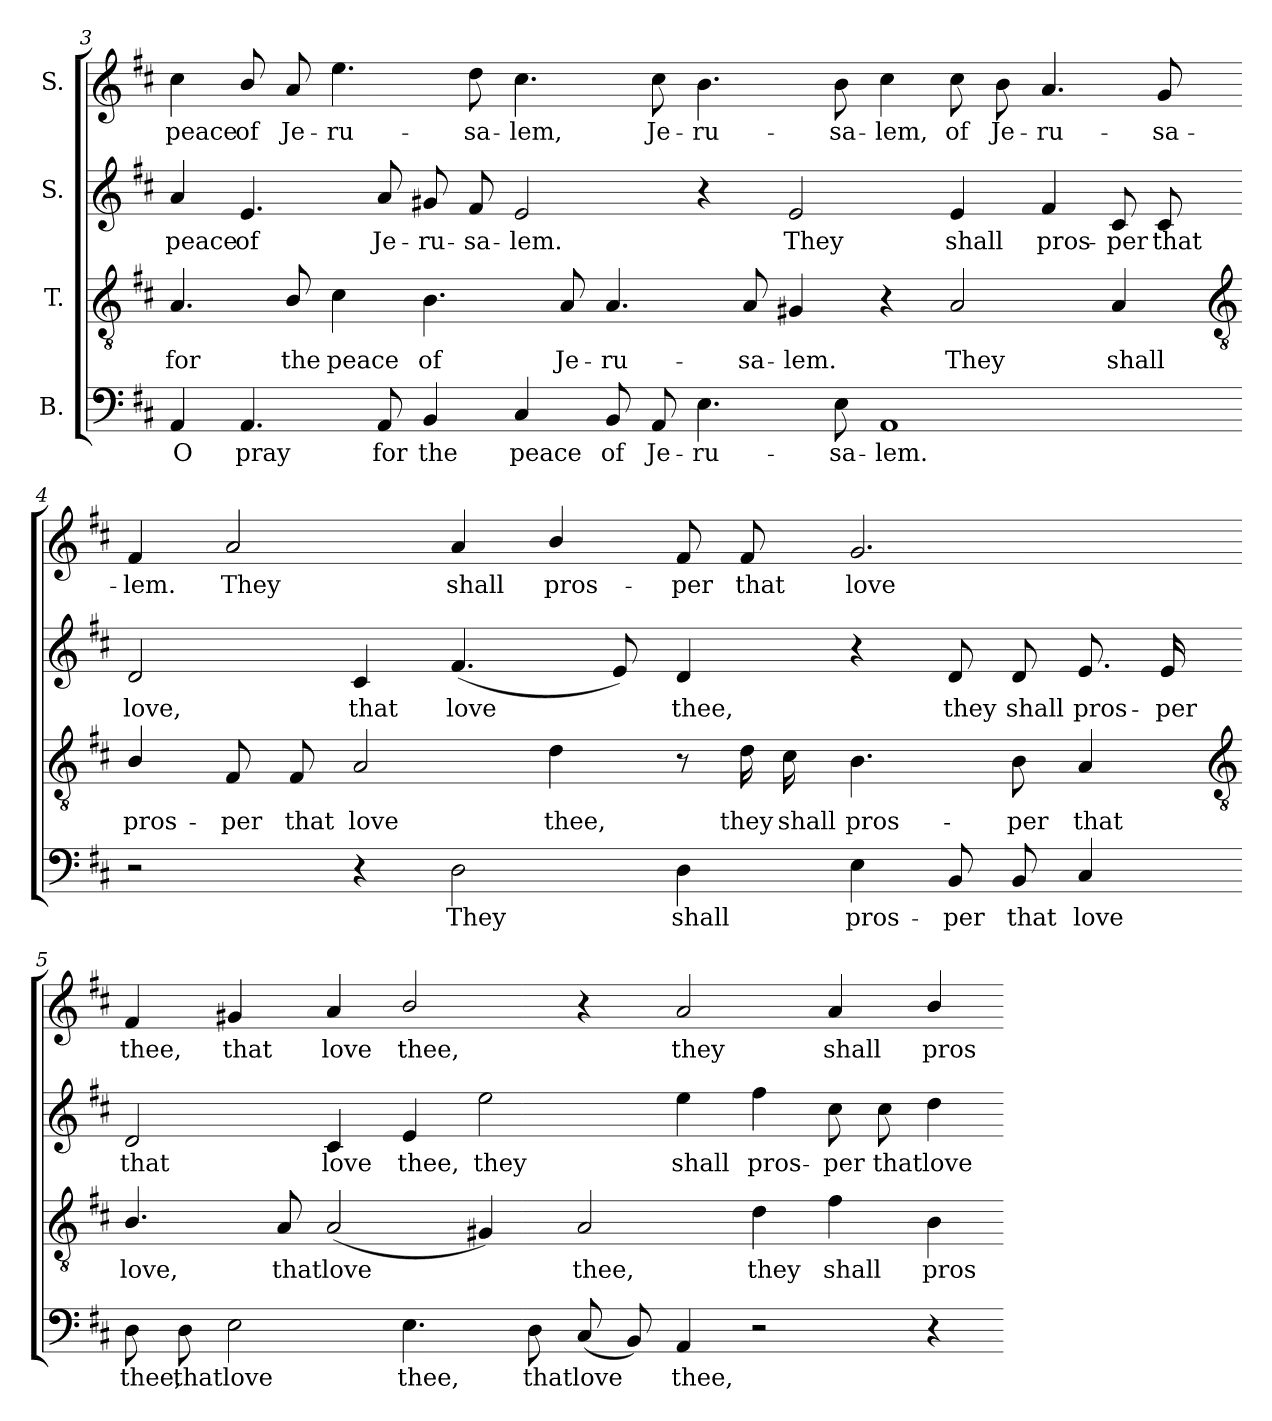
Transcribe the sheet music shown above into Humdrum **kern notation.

**kern	**text	**kern	**text	**kern	**text	**kern	**text
*part4	*part4	*part3	*part3	*part2	*part2	*part1	*part1
*staff4	*staff4	*staff3	*staff3	*staff2	*staff2	*staff1	*staff1
*I"B.	*	*I"T.	*	*I"S.	*	*I"S.	*
!!LO:LB:g=z
*clefF4	*	*clefGv2	*	*clefG2	*	*clefG2	*
*k[f#c#]	*	*k[f#c#]	*	*k[f#c#]	*	*k[f#c#]	*
*D:	*	*D:	*	*D:	*	*D:	*
=3	=3	=3	=3	=3	=3	=3	=3
!	!LO:LY:b	!	!LO:LY:b	!	!LO:LY:b	!	!LO:LY:b
4AA	O	4.A	for	4a	peace	4cc#	peace
!	!LO:LY:b	!	!	!	!LO:LY:b	!	!LO:LY:b
4.AA	pray	.	.	4.e	of	8b/	of
!	!	!	!LO:LY:b	!	!	!	!LO:LY:b
.	.	8B/	the	.	.	8a	Je-
!	!	!	!LO:LY:b	!	!	!	!LO:LY:b
.	.	4c#	peace	.	.	4.ee	-ru-
!	!LO:LY:b	!	!	!	!LO:LY:b	!	!
8AA	for	.	.	8a	Je-	.	.
!	!LO:LY:b	!	!LO:LY:b	!	!LO:LY:b	!	!
4BB	the	4.B	of	8g#X	-ru-	.	.
!	!	!	!	!	!LO:LY:b	!	!LO:LY:b
.	.	.	.	8f#	-sa-	8dd	-sa-
!	!LO:LY:b	!	!	!	!LO:LY:b	!	!LO:LY:b
4C#	peace	.	.	2e	-lem.	4.cc#	-lem,
!	!	!	!LO:LY:b	!	!	!	!
.	.	8A	Je-	.	.	.	.
!	!LO:LY:b	!	!LO:LY:b	!	!	!	!
8BB	of	4.A	-ru-	.	.	.	.
!	!LO:LY:b	!	!	!	!	!	!LO:LY:b
8AA	Je-	.	.	.	.	8cc#	Je-
!	!LO:LY:b	!	!	!	!	!	!LO:LY:b
4.E	-ru-	.	.	4r	.	4.b	-ru-
!	!	!	!LO:LY:b	!	!	!	!
.	.	8A	-sa-	.	.	.	.
!	!	!	!LO:LY:b	!	!LO:LY:b	!	!
.	.	4G#X	-lem.	2e	They	.	.
!	!LO:LY:b	!	!	!	!	!	!LO:LY:b
8E	-sa-	.	.	.	.	8b	-sa-
!	!LO:LY:b	!	!	!	!	!	!LO:LY:b
1AA	-lem.	4r	.	.	.	4cc#	-lem,
!	!	!	!LO:LY:b	!	!LO:LY:b	!	!LO:LY:b
.	.	2A	They	4e	shall	8cc#	of
!	!	!	!	!	!	!	!LO:LY:b
.	.	.	.	.	.	8b	Je-
!	!	!	!	!	!LO:LY:b	!	!LO:LY:b
.	.	.	.	4f#	pros-	4.a	-ru-
!	!	!	!LO:LY:b	!	!LO:LY:b	!	!
.	.	4A	shall	8c#	-per	.	.
!	!	!	!	!	!LO:LY:b	!	!LO:LY:b
.	.	.	.	8c#	that	8g	-sa-
!!LO:LB:g=z
=4-	=4-	=4-	=4-	=4-	=4-	=4-	=4-
*	*	*clefGv2	*	*	*	*	*
!	!	!	!LO:LY:b	!	!LO:LY:b	!	!LO:LY:b
2r	.	4B/	pros-	2d	love,	4f#	-lem.
!	!	!	!LO:LY:b	!	!	!	!LO:LY:b
.	.	8F#	-per	.	.	2a	They
!	!	!	!LO:LY:b	!	!	!	!
.	.	8F#	that	.	.	.	.
!	!	!	!LO:LY:b	!	!LO:LY:b	!	!
4r	.	2A	love	4c#	that	.	.
!	!LO:LY:b	!	!	!	!LO:LY:b	!	!LO:LY:b
2D	They	.	.	(<4.f#	love	4a	shall
!	!	!	!LO:LY:b	!	!	!	!LO:LY:b
.	.	4d	thee,	.	.	4b/	pros-
.	.	.	.	8e)	.	.	.
!	!LO:LY:b	!	!	!	!LO:LY:b	!	!LO:LY:b
4D	shall	8r	.	4d	thee,	8f#	-per
!	!	!	!LO:LY:b	!	!	!	!LO:LY:b
.	.	16d	they	.	.	8f#	that
!	!	!	!LO:LY:b	!	!	!	!
.	.	16c#	shall	.	.	.	.
!	!LO:LY:b	!	!LO:LY:b	!	!	!	!LO:LY:b
4E	pros-	4.B	pros-	4r	.	2.g	love
!	!LO:LY:b	!	!	!	!LO:LY:b	!	!
8BB	-per	.	.	8d	they	.	.
!	!LO:LY:b	!	!LO:LY:b	!	!LO:LY:b	!	!
8BB	that	8B	-per	8d	shall	.	.
!	!LO:LY:b	!	!LO:LY:b	!	!LO:LY:b	!	!
4C#	love	4A	that	8.e	pros-	.	.
!	!	!	!	!	!LO:LY:b	!	!
.	.	.	.	16e	-per	.	.
!!LO:LB:g=z
=5-	=5-	=5-	=5-	=5-	=5-	=5-	=5-
*	*	*clefGv2	*	*	*	*	*
!	!LO:LY:b	!	!LO:LY:b	!	!LO:LY:b	!	!LO:LY:b
8D	thee,	4.B/	love,	2d	that	4f#	thee,
!	!LO:LY:b	!	!	!	!	!	!
8D	that	.	.	.	.	.	.
!	!LO:LY:b	!	!	!	!	!	!LO:LY:b
2E	love	.	.	.	.	4g#X	that
!	!	!	!LO:LY:b	!	!	!	!
.	.	8A	that	.	.	.	.
!	!	!	!LO:LY:b	!	!LO:LY:b	!	!LO:LY:b
.	.	(<2A	love	4c#	love	4a	love
!	!LO:LY:b	!	!	!	!LO:LY:b	!	!LO:LY:b
4.E	thee,	.	.	4e	thee,	2b/	thee,
!	!	!	!	!	!LO:LY:b	!	!
.	.	4G#X)	.	2ee	they	.	.
!	!LO:LY:b	!	!	!	!	!	!
8D	that	.	.	.	.	.	.
!	!LO:LY:b	!	!LO:LY:b	!	!	!	!
(<8C#	love	2A	thee,	.	.	4r	.
8BB)	.	.	.	.	.	.	.
!	!LO:LY:b	!	!	!	!LO:LY:b	!	!LO:LY:b
4AA	thee,	.	.	4ee	shall	2a	they
!	!	!	!LO:LY:b	!	!LO:LY:b	!	!
2r	.	4d	they	4ff#	pros-	.	.
!	!	!	!LO:LY:b	!	!LO:LY:b	!	!LO:LY:b
.	.	4f#	shall	8cc#	-per	4a	shall
!	!	!	!	!	!LO:LY:b	!	!
.	.	.	.	8cc#	that	.	.
!	!	!	!LO:LY:b	!	!LO:LY:b	!	!LO:LY:b
4r	.	4B	pros-	4dd	love	4b/	pros-
=-	=-	=-	=-	=-	=-	=-	=-
*-	*-	*-	*-	*-	*-	*-	*-
